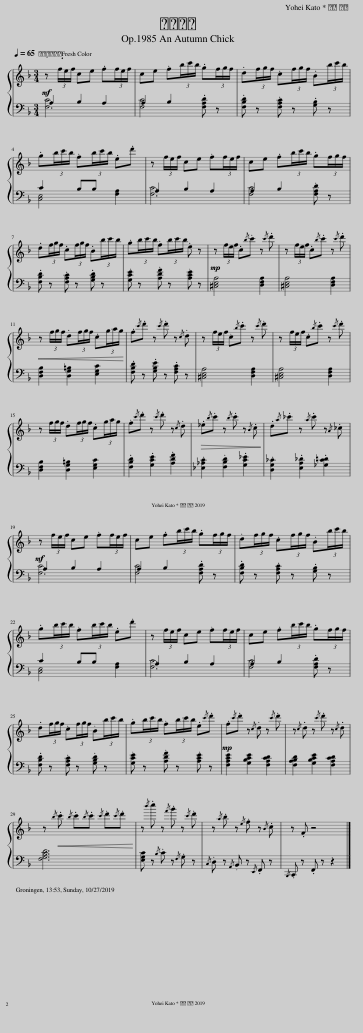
X:1
%%score { 1 | ( 2 3 ) }
L:1/8
Q:1/4=65
M:3/4
I:linebreak $
K:F
V:1 treble
V:2 bass
V:3 bass
V:1
!mf! z (3f/e/f/ ce .f(3f/e/f/ | ce .f(3b/c'/b/ .g(3f/g/f/ | .d(3f/g/f/ .c(3f/g/f/ .B(3b/c'/b/ |$ .g(3b/c'/b/ .f(3b/c'/b/ .e.d' | z (3f/e/f/ ce .f(3f/e/f/ | %5
 ce .f(3b/c'/b/ .g(3f/g/f/ |$ .d(3f/g/f/ .c(3f/g/f/ .B(3b/c'/b/ | .g(3b/c'/b/ .f(3b/c'/b/ .e z |!mp! z (3f/e/f/ .c{/b}.c' z{/c'} .d' | z (3f/e/f/ .c{/b}.c' z{/c'} .d' |$ %10
!<(! z (3f/g/f/ .d(3f/g/f/ .c(3g/a/g/!<)! | .f{/c'}.d' z{/c'} .d' z{/c} .d | z (3f/e/f/ .c{/b}.c' z{/c'} .d' | z (3f/e/f/ .c{/b}.c' z{/c'} .d' |$ z (3f/g/f/ .d(3f/g/f/ .c(3g/a/g/ | %15
 .f{/c'}.d' z{/c'} .d' z{/c} .d |!>(! ._e{/b}.c' z{/b} .c' z{/B} .c!>)! | .d{/a}._c' z{/a} .c' z{/A} ._c |$!mf! z (3f/e/f/ ce .f(3f/e/f/ | ce .f(3b/c'/b/ .g(3f/g/f/ | %20
 .d(3f/g/f/ .c(3f/g/f/ .B(3b/c'/b/ |$ .g(3b/c'/b/ .f(3b/c'/b/ .e.d' | z (3f/e/f/ ce .f(3f/e/f/ | ce .f(3b/c'/b/ .g(3f/g/f/ |$ .d(3f/g/f/ .c(3f/g/f/ .B(3b/c'/b/ | %25
 .g(3b/c'/b/ .f(3b/c'/b/ .e{/c'}.d' |!mp! .f{/c'}.d' z{/c} .d z{/c'} .d' | z{/c} .d z{/c'} .d' z{/c} .d |$ z!<(!{/b} .c'{/b} .c'{/b}.c'{/c'} .d'{/c'}.d'!<)! | z{/b'} .c'' z{/f'} .g' z{/c'} .d' | %30
 z{/a} .b z{/e} .f z{/B} .c | z .F z4 |] %32
V:2
 [F,C]6 | [F,C]4 .[F,A,D] z | .[F,B,D] z .[F,A,C] z .[G,B,] z |$ [C,E,]4 [F,A,]2 | [F,C]6 | %5
 [F,C]4 .[F,A,D] z |$ .[F,B,D] z .[F,A,C] z .[G,B,D] z | .[G,CE] z .[A,DF] z .[A,CE] z | [^C,E,A,]4 [D,F,A,]2 | [^C,E,A,]4 [D,F,A,]2 |$ %10
 [D,F,B,]2 [D,G,=B,]2 [E,G,C]2 | .[F,B,D] z .[G,B,E] z .[F,A,C] z | [^C,E,A,]4 [D,F,A,]2 | [^C,E,A,]4 [D,F,A,]2 |$ [D,F,B,]2 [D,G,=B,]2 [E,G,C]2 | %15
 .[F,B,D]2 .[G,CE]2 .[A,DF]2 | .[_E,_A,C]2 .[F,B,D]2 .[G,C_E]2 | .[D,G,_C]2 .[E,A,_D]2 .[_G,C=D]2 |$ [F,C]6 | [F,C]4 .[F,A,D] z | %20
 .[F,B,D] z .[F,A,C] z .[G,B,] z |$ [C,E,]4 [F,A,]2 | [F,C]6 | [F,C]4 .[F,A,D] z |$ .[F,B,D] z .[F,A,C] z .[G,B,D] z | %25
 .[G,CE] z .[A,DF] z .[A,CE] z | [F,A,CE]2 [G,B,CE]2 [F,A,CD]2 | [F,A,B,D]2 [G,B,CE]2 [F,A,CD]2 |$ [F,G,B,D]6 | [E,G,C] z{/B,} .C z{/F,} .G, z | %30
{/C,} .D, z{/A,,} .B,, z{/E,,} .F,, z |{/B,,,} .C,, z .F,, z z2 |] %32
V:3
 A,2 B,2 A,2 | A,2 B,2 x2 | x6 |$ C2 B,B, x2 | A,2 B,2 A,2 | %5
 A,2 B,2 x2 |$ x6 | x6 | x6 | x6 |$ %10
 x6 | x6 | x6 | x6 |$ x6 | %15
 x6 | x6 | x6 |$ A,2 B,2 A,2 | A,2 B,2 x2 | %20
 x6 |$ C2 B,B, x2 | A,2 B,2 A,2 | A,2 B,2 x2 |$ x6 | %25
 x6 | x6 | x6 |$ x6 | x6 | %30
 x6 | x6 |] %32
